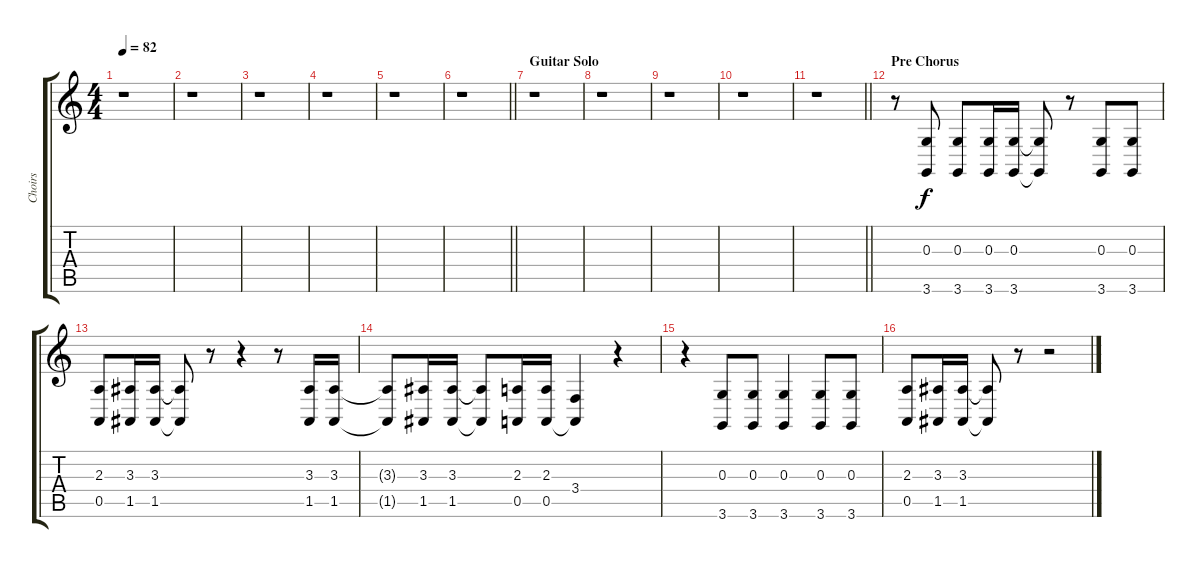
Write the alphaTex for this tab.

\track ("Choirs" "Choirs") {instrument voiceoohs}
\staff {score tabs}
\tuning (E4 B3 G3 D3 A2 E2) {hide}
\ts (4 4)
\tempo 82
\clef g2
\ks c
r.1{dy f} |
r.1 |
r.1 |
r.1 |
r.1 |
\barLineRight lightlight
r.1 |
\section ("" "Guitar Solo")
r.1 |
r.1 |
r.1 |
r.1 |
\barLineRight lightlight
r.1 |
\section ("" "Pre Chorus")
r.8 (0.3 3.6).8 (0.3 3.6).8 (0.3 3.6).16 (0.3 3.6).16 (0.3{t} 3.6{t}).8 r.8 (0.3 3.6).8 (0.3 3.6).8 |
(2.3 0.5).8 (3.3 1.5).16 (3.3 1.5).16 (3.3{t} 1.5{t}).8 r.8 r.4 r.8 (3.3 1.5).16 (3.3 1.5).16 |
(3.3{t} 1.5{t}).8 (3.3 1.5).16 (3.3 1.5).16 (3.3{t} 1.5{t}).8 (2.3 0.5).16 (2.3 0.5).16 (3.4 0.5{t}).4 r.4 |
r.4 (0.3 3.6).8 (0.3 3.6).8 (0.3 3.6).4 (0.3 3.6).8 (0.3 3.6).8 |
(2.3 0.5).8 (3.3 1.5).16 (3.3 1.5).16 (3.3{t} 1.5{t}).8 r.8 r.2
